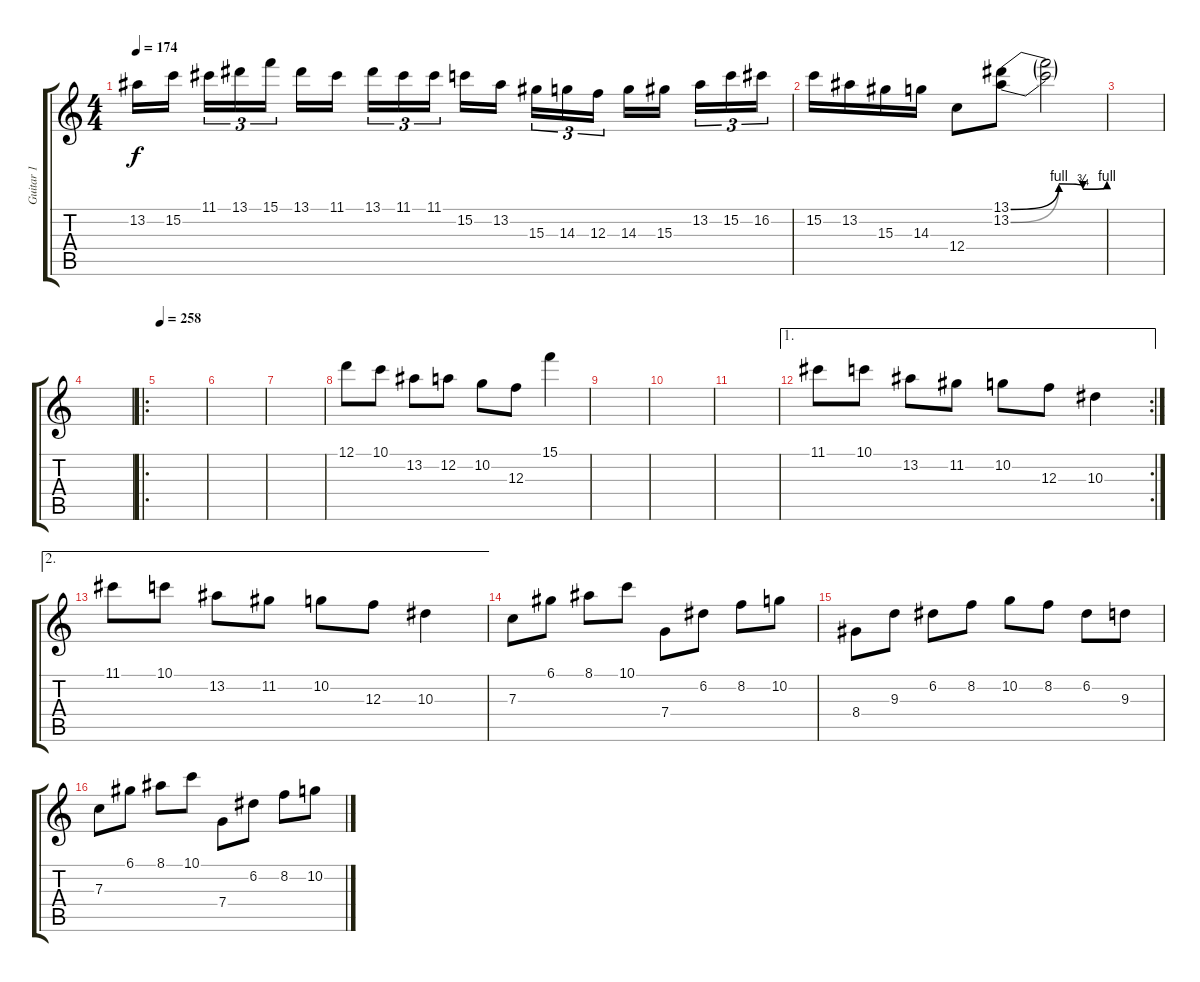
\track ("Guitar 1" "Guitar 1") {instrument distortionguitar}
\staff {score tabs}
\tuning (D4 A3 F3 C3 G2 D2) {hide}
\ts (4 4)
\tempo 174
\clef g2
\ks c
13.2.16{dy f} 15.2.16 11.1.16{tu (3 2)} 13.1.16{tu (3 2)} 15.1.16{tu (3 2)} 13.1.16 11.1.16 13.1.16{tu (3 2)} 11.1.16{tu (3 2)} 11.1.16{tu (3 2)} 15.2.16 13.2.16 15.3.16{tu (3 2)} 14.3.16{tu (3 2)} 12.3.16{tu (3 2)} 14.3.16 15.3.16 13.2.16{tu (3 2)} 15.2.16{tu (3 2)} 16.2.16{tu (3 2)} |
15.2.16 13.2.16 15.3.16 14.3.16 12.4.8 (13.1{be (custom 0 0 30 4 45 3 60 4)} 13.2{be (custom 0 0 30 4 45 3 60 4)}).8 (13.1{t} 13.2{t}).2 |
|
|
\ro
\tempo 258
|
|
|
12.1.8 10.1.8 13.2.8 12.2.8 10.2.8 12.3.8 15.1.4 |
|
|
|
\ae 1
\rc 2
11.1.8 10.1.8 13.2.8 11.2.8 10.2.8 12.3.8 10.3.4 |
\ae 2
11.1.8 10.1.8 13.2.8 11.2.8 10.2.8 12.3.8 10.3.4 |
7.3.8 6.1.8 8.1.8 10.1.8 7.4.8 6.2.8 8.2.8 10.2.8 |
8.4.8 9.3.8 6.2.8 8.2.8 10.2.8 8.2.8 6.2.8 9.3.8 |
7.3.8 6.1.8 8.1.8 10.1.8 7.4.8 6.2.8 8.2.8 10.2.8
